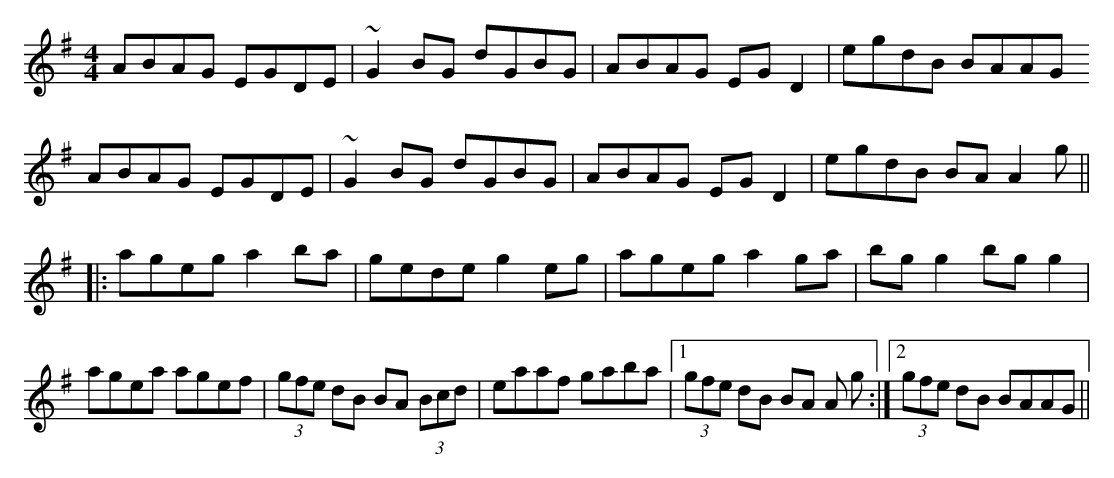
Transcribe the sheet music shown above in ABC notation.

X:1
M:4/4
K:Ador
ABAG EGDE|~G2 BG dGBG|ABAG EG D2|egdB BAAG
ABAG EGDE|~G2 BG dGBG|ABAG EG D2|egdB BA A2 g||
|:ageg a2 ba|gede g2 eg|ageg a2 ga|bg g2 bg g2|
agea agef|(3gfe dB BA (3Bcd|eaaf gaba|1 (3gfe dB BA A g:|2 (3gfe dB BAAG||
